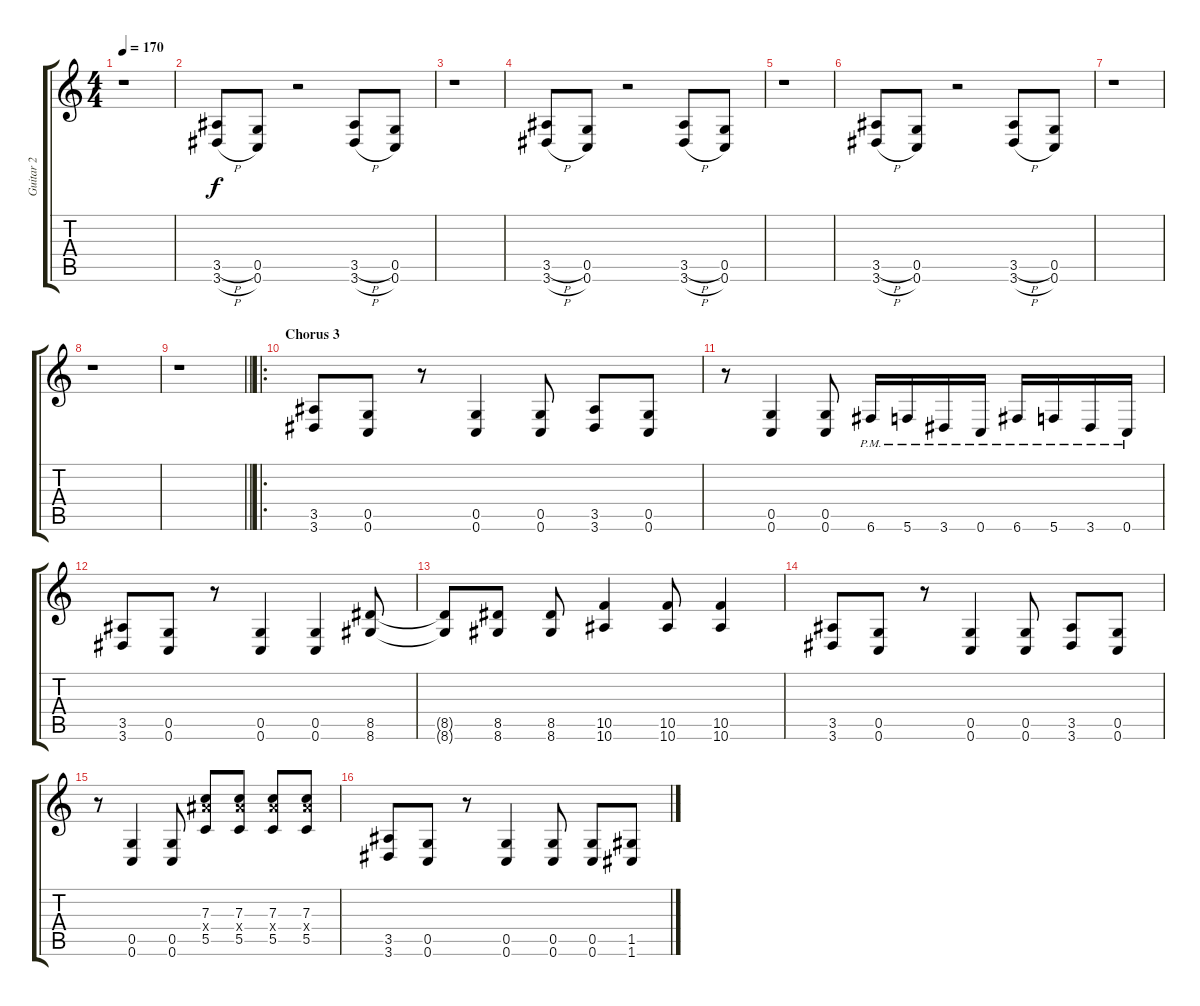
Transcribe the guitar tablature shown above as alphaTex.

\track ("Guitar 2" "Guitar 2") {instrument distortionguitar}
\staff {score tabs}
\tuning (D4 A3 F3 C3 G2 C2) {hide}
\ts (4 4)
\tempo 170
\clef g2
\ks c
r.1{dy f} |
(3.5{h} 3.6{h}).8 (0.5 0.6).8 r.2 (3.5{h} 3.6{h}).8 (0.5 0.6).8 |
r.1 |
(3.5{h} 3.6{h}).8 (0.5 0.6).8 r.2 (3.5{h} 3.6{h}).8 (0.5 0.6).8 |
r.1 |
(3.5{h} 3.6{h}).8 (0.5 0.6).8 r.2 (3.5{h} 3.6{h}).8 (0.5 0.6).8 |
r.1 |
r.1 |
\barLineRight lightlight
r.1 |
\ro
\section ("" "Chorus 3")
(3.5 3.6).8 (0.5 0.6).8 r.8 (0.5 0.6).4 (0.5 0.6).8 (3.5 3.6).8 (0.5 0.6).8 |
r.8 (0.5 0.6).4 (0.5 0.6).8 6.6{pm}.16 5.6{pm}.16 3.6{pm}.16 0.6{pm}.16 6.6{pm}.16 5.6{pm}.16 3.6{pm}.16 0.6{pm}.16 |
(3.5 3.6).8 (0.5 0.6).8 r.8 (0.5 0.6).4 (0.5 0.6).4 (8.5 8.6).8 |
(8.5{t} 8.6{t}).8 (8.5 8.6).8 (8.5 8.6).8 (10.5 10.6).4 (10.5 10.6).8 (10.5 10.6).4 |
(3.5 3.6).8 (0.5 0.6).8 r.8 (0.5 0.6).4 (0.5 0.6).8 (3.5 3.6).8 (0.5 0.6).8 |
r.8 (0.5 0.6).4 (0.5 0.6).8 (7.3 10.4{x} 5.5).8 (7.3 10.4{x} 5.5).8 (7.3 10.4{x} 5.5).8 (7.3 10.4{x} 5.5).8 |
(3.5 3.6).8 (0.5 0.6).8 r.8 (0.5 0.6).4 (0.5 0.6).8 (0.5 0.6).8 (1.5 1.6).8
